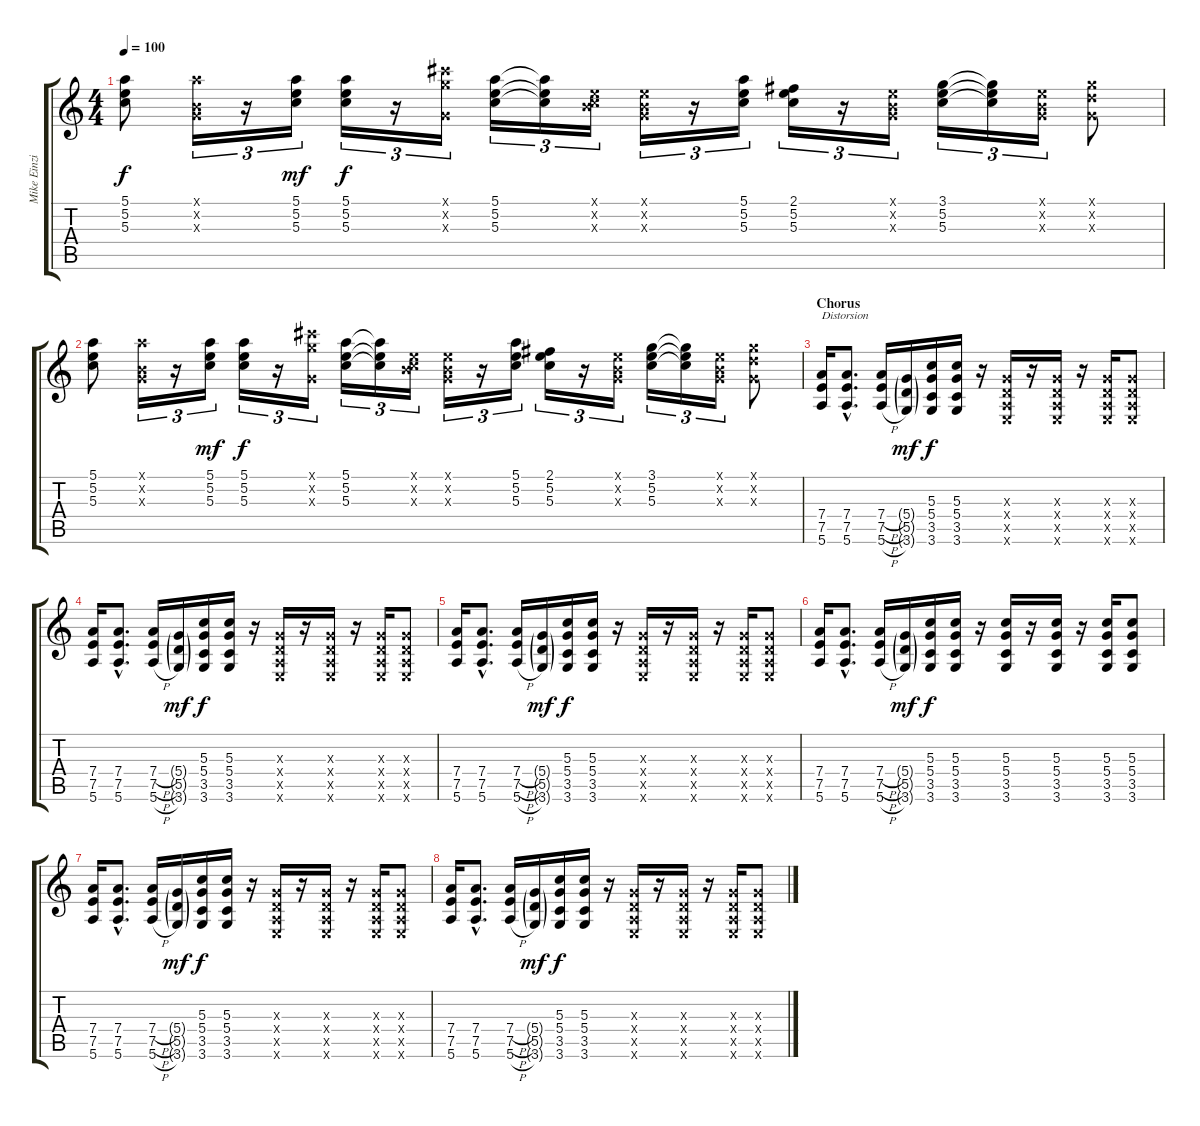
\track ("Mike Einziger - Guitar" "Mike Einzi") {instrument electricguitarclean}
\staff {score tabs}
\tuning (E4 B3 G3 D3 A2 E2) {hide}
\ts (4 4)
\tempo 100
\clef g2
\ks c
(5.1 5.2 5.3).8{dy f} (5.1{x} 0.2{x} 0.3{x}).16{tu (3 2)} r.16{tu (3 2)} (5.1 5.2 5.3).16{tu (3 2) dy mf} (5.1 5.2 5.3).16{tu (3 2) dy f} r.16{tu (3 2)} (9.1{x} 8.2{x} 0.3{x}).16{tu (3 2)} (5.1 5.2 5.3).16{tu (3 2)} (5.1{t} 5.2{t} 5.3{t}).16{tu (3 2)} (0.1{x} 0.2{x} 5.3{x}).16{tu (3 2)} (0.1{x} 0.2{x} 0.3{x}).16{tu (3 2)} r.16{tu (3 2)} (5.1 5.2 5.3).16{tu (3 2)} (2.1 5.2 5.3).16{tu (3 2)} r.16{tu (3 2)} (0.1{x} 0.2{x} 0.3{x}).16{tu (3 2)} (3.1 5.2 5.3).16{tu (3 2)} (3.1{t} 5.2{t} 5.3{t}).16{tu (3 2)} (0.1{x} 0.2{x} 0.3{x}).16{tu (3 2)} (3.1{x} 3.2{x} 0.3{x}).8 |
(5.1 5.2 5.3).8 (5.1{x} 0.2{x} 0.3{x}).16{tu (3 2)} r.16{tu (3 2)} (5.1 5.2 5.3).16{tu (3 2) dy mf} (5.1 5.2 5.3).16{tu (3 2) dy f} r.16{tu (3 2)} (9.1{x} 8.2{x} 0.3{x}).16{tu (3 2)} (5.1 5.2 5.3).16{tu (3 2)} (5.1{t} 5.2{t} 5.3{t}).16{tu (3 2)} (0.1{x} 0.2{x} 5.3{x}).16{tu (3 2)} (0.1{x} 0.2{x} 0.3{x}).16{tu (3 2)} r.16{tu (3 2)} (5.1 5.2 5.3).16{tu (3 2)} (2.1 5.2 5.3).16{tu (3 2)} r.16{tu (3 2)} (0.1{x} 0.2{x} 0.3{x}).16{tu (3 2)} (3.1 5.2 5.3).16{tu (3 2)} (3.1{t} 5.2{t} 5.3{t}).16{tu (3 2)} (0.1{x} 0.2{x} 0.3{x}).16{tu (3 2)} (3.1{x} 3.2{x} 0.3{x}).8 |
\section ("" "Chorus")
(7.4 7.5 5.6).16{txt "Distorsion" instrument overdrivenguitar} (7.4{hac} 7.5{hac} 5.6{hac}).8{d} (7.4{h} 7.5{h} 5.6{h}).16 (5.4{g} 5.5{g} 3.6{g}).16{dy mf} (5.3 5.4 3.5 3.6).16{dy f} (5.3 5.4 3.5 3.6).16 r.16 (0.3{x} 0.4{x} 0.5{x} 0.6{x}).16 r.16 (0.3{x} 0.4{x} 0.5{x} 0.6{x}).16 r.16 (0.3{x} 0.4{x} 0.5{x} 0.6{x}).16 (0.3{x} 0.4{x} 0.5{x} 0.6{x}).8 |
(7.4 7.5 5.6).16 (7.4{hac} 7.5{hac} 5.6{hac}).8{d} (7.4{h} 7.5{h} 5.6{h}).16 (5.4{g} 5.5{g} 3.6{g}).16{dy mf} (5.3 5.4 3.5 3.6).16{dy f} (5.3 5.4 3.5 3.6).16 r.16 (0.3{x} 0.4{x} 0.5{x} 0.6{x}).16 r.16 (0.3{x} 0.4{x} 0.5{x} 0.6{x}).16 r.16 (0.3{x} 0.4{x} 0.5{x} 0.6{x}).16 (0.3{x} 0.4{x} 0.5{x} 0.6{x}).8 |
(7.4 7.5 5.6).16 (7.4{hac} 7.5{hac} 5.6{hac}).8{d} (7.4{h} 7.5{h} 5.6{h}).16 (5.4{g} 5.5{g} 3.6{g}).16{dy mf} (5.3 5.4 3.5 3.6).16{dy f} (5.3 5.4 3.5 3.6).16 r.16 (0.3{x} 0.4{x} 0.5{x} 0.6{x}).16 r.16 (0.3{x} 0.4{x} 0.5{x} 0.6{x}).16 r.16 (0.3{x} 0.4{x} 0.5{x} 0.6{x}).16 (0.3{x} 0.4{x} 0.5{x} 0.6{x}).8 |
(7.4 7.5 5.6).16 (7.4{hac} 7.5{hac} 5.6{hac}).8{d} (7.4{h} 7.5{h} 5.6{h}).16 (5.4{g} 5.5{g} 3.6{g}).16{dy mf} (5.3 5.4 3.5 3.6).16{dy f} (5.3 5.4 3.5 3.6).16 r.16 (5.3 5.4 3.5 3.6).16 r.16 (5.3 5.4 3.5 3.6).16 r.16 (5.3 5.4 3.5 3.6).16 (5.3 5.4 3.5 3.6).8 |
(7.4 7.5 5.6).16 (7.4{hac} 7.5{hac} 5.6{hac}).8{d} (7.4{h} 7.5{h} 5.6{h}).16 (5.4{g} 5.5{g} 3.6{g}).16{dy mf} (5.3 5.4 3.5 3.6).16{dy f} (5.3 5.4 3.5 3.6).16 r.16 (0.3{x} 0.4{x} 0.5{x} 0.6{x}).16 r.16 (0.3{x} 0.4{x} 0.5{x} 0.6{x}).16 r.16 (0.3{x} 0.4{x} 0.5{x} 0.6{x}).16 (0.3{x} 0.4{x} 0.5{x} 0.6{x}).8 |
(7.4 7.5 5.6).16 (7.4{hac} 7.5{hac} 5.6{hac}).8{d} (7.4{h} 7.5{h} 5.6{h}).16 (5.4{g} 5.5{g} 3.6{g}).16{dy mf} (5.3 5.4 3.5 3.6).16{dy f} (5.3 5.4 3.5 3.6).16 r.16 (0.3{x} 0.4{x} 0.5{x} 0.6{x}).16 r.16 (0.3{x} 0.4{x} 0.5{x} 0.6{x}).16 r.16 (0.3{x} 0.4{x} 0.5{x} 0.6{x}).16 (0.3{x} 0.4{x} 0.5{x} 0.6{x}).8
